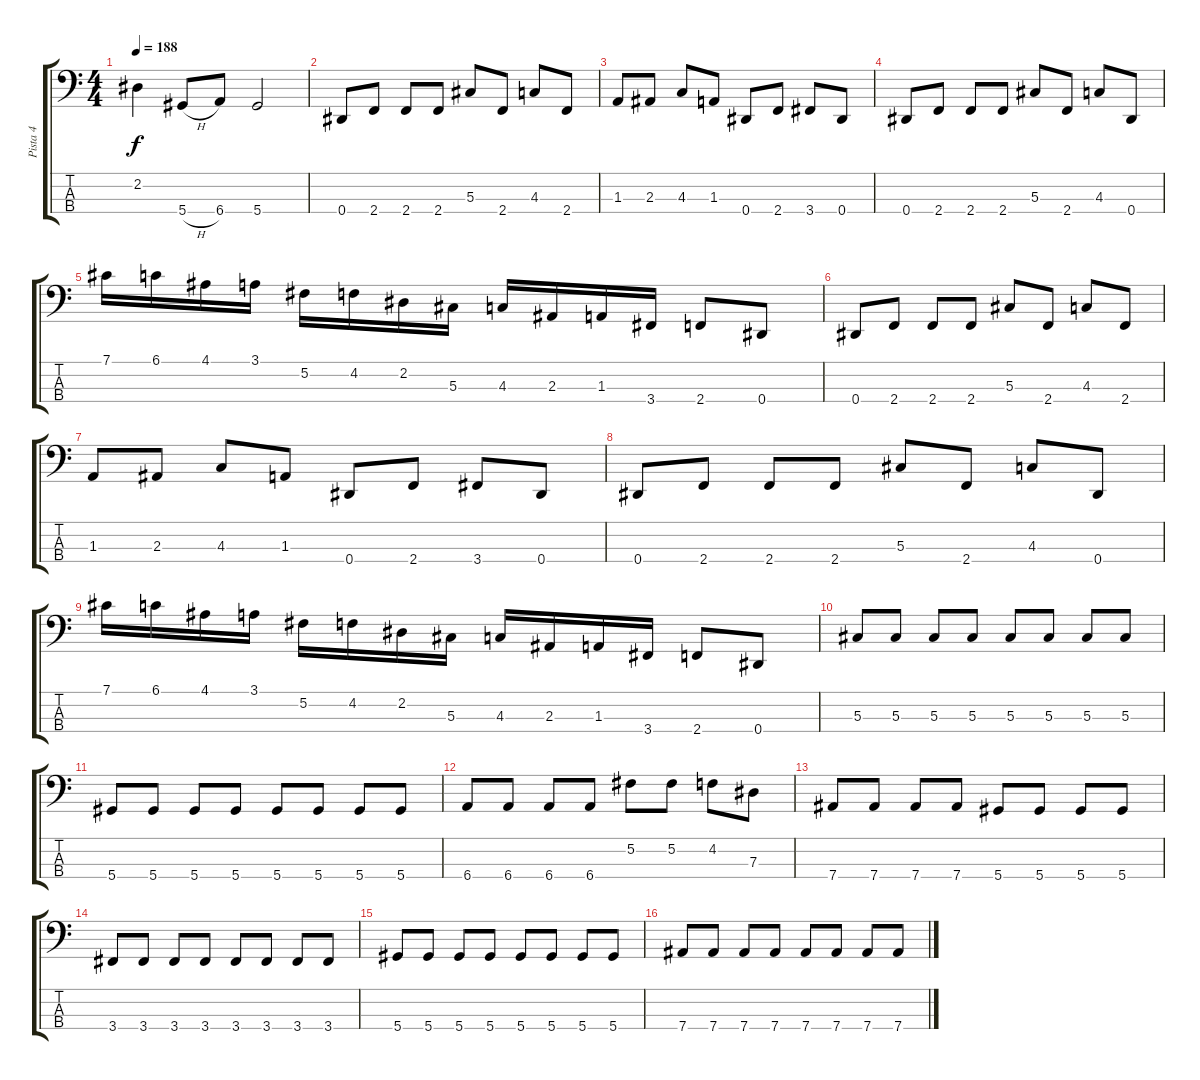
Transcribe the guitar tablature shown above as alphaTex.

\track ("Pista 4" "Pista 4") {instrument electricbassfinger}
\staff {score tabs}
\tuning (Gb2 Db2 Ab1 Eb1) {hide}
\ts (4 4)
\tempo 188
\clef f4
\ks c
2.2{t}.4{dy f} 5.4{h}.8 6.4.8 5.4.2 |
0.4.8 2.4.8 2.4.8 2.4.8 5.3.8 2.4.8 4.3.8 2.4.8 |
1.3.8 2.3.8 4.3.8 1.3.8 0.4.8 2.4.8 3.4.8 0.4.8 |
0.4.8 2.4.8 2.4.8 2.4.8 5.3.8 2.4.8 4.3.8 0.4.8 |
7.1.16 6.1.16 4.1.16 3.1.16 5.2.16 4.2.16 2.2.16 5.3.16 4.3.16 2.3.16 1.3.16 3.4.16 2.4.8 0.4.8 |
0.4.8 2.4.8 2.4.8 2.4.8 5.3.8 2.4.8 4.3.8 2.4.8 |
1.3.8 2.3.8 4.3.8 1.3.8 0.4.8 2.4.8 3.4.8 0.4.8 |
0.4.8 2.4.8 2.4.8 2.4.8 5.3.8 2.4.8 4.3.8 0.4.8 |
7.1.16 6.1.16 4.1.16 3.1.16 5.2.16 4.2.16 2.2.16 5.3.16 4.3.16 2.3.16 1.3.16 3.4.16 2.4.8 0.4.8 |
5.3.8 5.3.8 5.3.8 5.3.8 5.3.8 5.3.8 5.3.8 5.3.8 |
5.4.8 5.4.8 5.4.8 5.4.8 5.4.8 5.4.8 5.4.8 5.4.8 |
6.4.8 6.4.8 6.4.8 6.4.8 5.2.8 5.2.8 4.2.8 7.3.8 |
7.4.8 7.4.8 7.4.8 7.4.8 5.4.8 5.4.8 5.4.8 5.4.8 |
3.4.8 3.4.8 3.4.8 3.4.8 3.4.8 3.4.8 3.4.8 3.4.8 |
5.4.8 5.4.8 5.4.8 5.4.8 5.4.8 5.4.8 5.4.8 5.4.8 |
7.4.8 7.4.8 7.4.8 7.4.8 7.4.8 7.4.8 7.4.8 7.4.8
